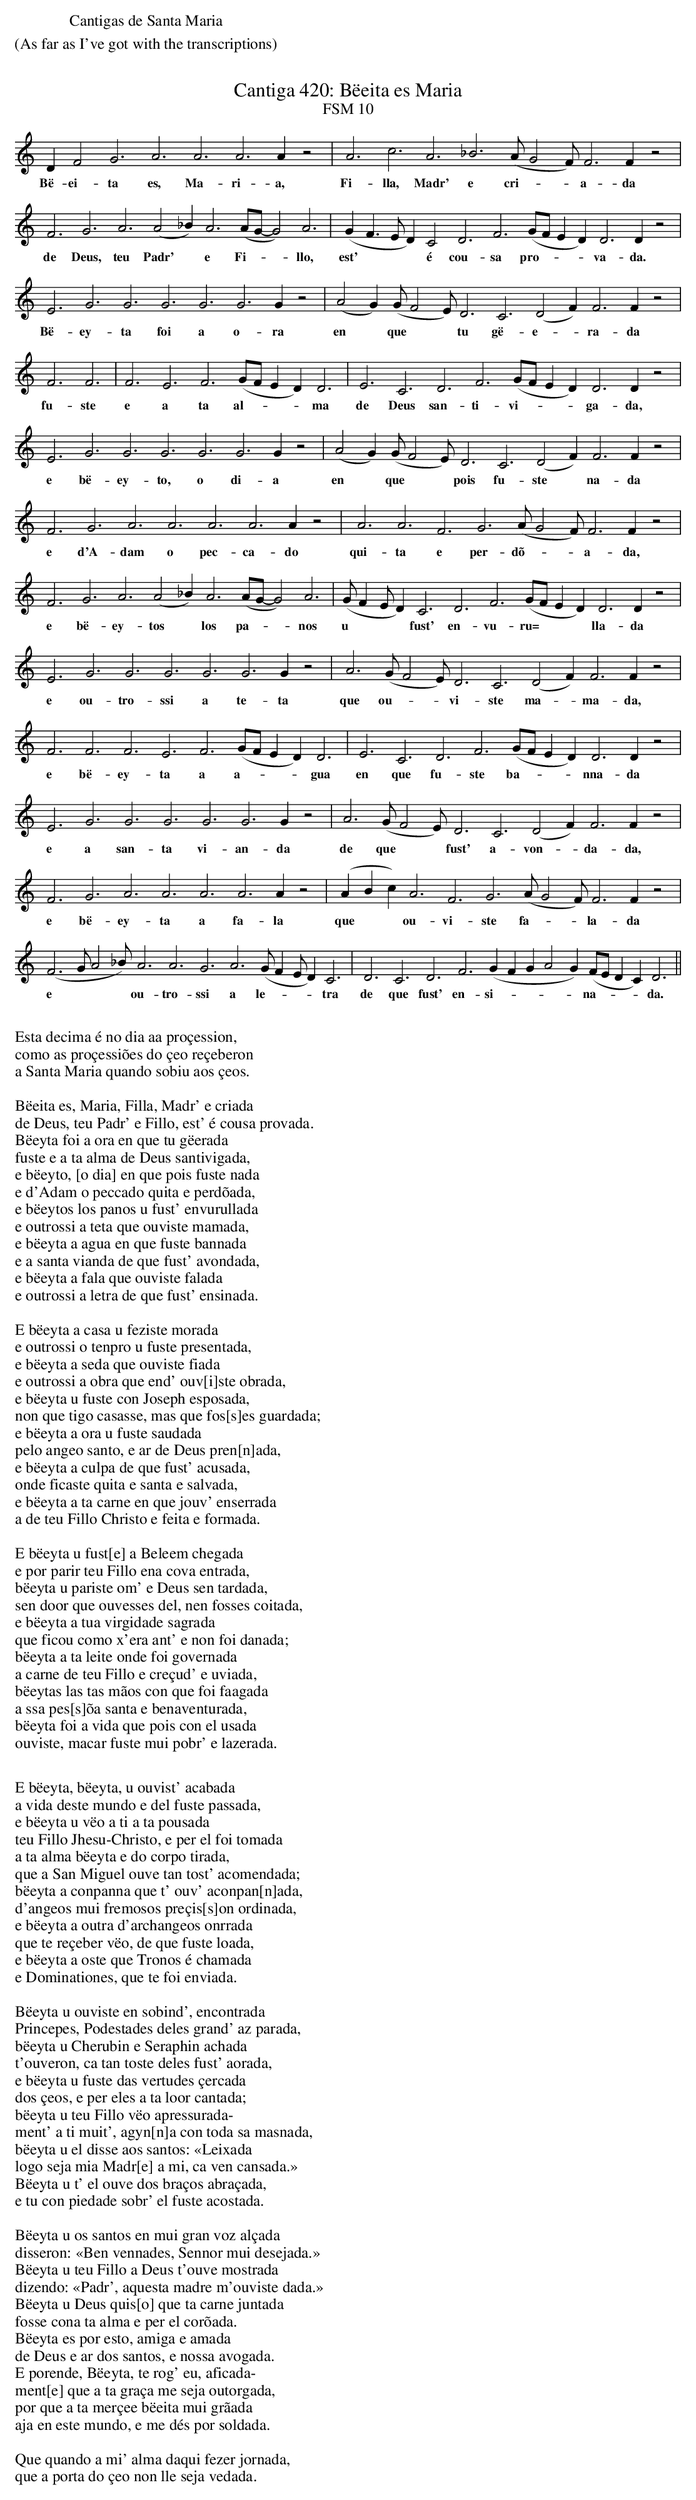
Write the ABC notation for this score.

X:1
T: Cantiga 420: Bëeita es Maria
M: none
L: 1/4
Q: 1/4=300
K: D Dorian
V:1
  D  F2 G3 A3  A3 A3 A z2|A3  c3   A3  _B3 (A/G2F/) F3 F z2 |
w:Bë-ei-ta es, Ma-ri-a,   Fi-lla, Madr' e   cri-**  a-da
  F3  G3    A3 (A2_B)  A3 (A/G/-G2) A3 |(GF>ED) C2  D3 F3 (G/F/ED) D3 D z2|
w:de Deus, teu  Padr'* e   Fi-**   llo, est'*** é cou-sa  pro-***  va-da.
  E3 G3 G3  G3 G3 G3 G z2|(A2G) (G/F2E/) D3 C3 (D2F) F3 F z2 |
w:Bë-ey-ta foi a  o-ra     en*   que**   tu gë- e-*  ra-da
  F3 F3 |F3 E3 F3 (G/F/ED) D3 | E3  C3   D3 F3 (G/F/ED) D3 D z2 |
w:fu-ste e  a  ta  al-***  ma   de Deus san-ti- vi-*** ga-da,
  E3 G3 G3 G3  G3 G3 G z2 |(A2G) (G/F2E/) D3  C3 (D2F) F3 F z2|
w:e  bë-ey-to, o  di-a      en*   que**  pois fu- ste* na-da
  F3 G3  A3 A3 A3 A3 A z2 | A3 A3 F3 G3 (A/G2F/) F3 F z2  |
w:e d'A-dam o pec-ca-do     qui-ta e  per-dõ-** a- da,
  F3 G3 A3 (A2_B) A3 (A/G/-G2) A3 |(G/FE/D) C3   D3 F3 (G/F/ED) D3 D z2 |
w:e  bë-ey- tos* los  pa-**   nos   u***   fust' en-vu- ru=*** lla-da
  E3 G3  G3  G3 G3 G3 G z2| A3 (G/F2E/) D3  C3 (D2F) F3 F z2 |
w:e  ou-tro-ssi a  te-ta   que  ou-**   vi-ste  ma-* ma-da,
  F3 F3 F3 E3 F3 (G/F/ED) D3 | E3  C3 D3 F3 (G/F/ED)  D3  D z2 |
w:e  bë-ey-ta a   a-***  gua   en que fu-ste ba-***  nna-da
  E3 G3 G3  G3 G3 G3 G  z2|A3 (G/F2E/) D3   C3 (D2F) F3  F z2 |
w:e   a san-ta vi-an-da    de  que**  fust' a-  von-*da-da,
  F3 G3 A3 A3 A3 A3  A z2 |(ABc)  A3 F3 G3 (A/G2F/) F3  F z2 |
w:e  bë-ey-ta a  fa-la      que** ou-vi-ste fa-**   la-da
 (F3G/A2_B/) A3  A3  G3 A3 (G/FE/D) C3 | D3  C3  D3   F3 (GFGA2G) (F/E/DC) D3 ||
w:e***       ou-tro-ssi a   le-***  tra  de que fust' en- si-****  na-***   da.
W:
W:Esta decima é no dia aa proçession,	% This tenth is on.the day to.the procession,
W:como as proçessiões do çeo reçeberon	% how the processions of.the heaven did.receive
W:a Santa Maria quando sobiu aos çeos.	% the Saint Maria when she.did.ascend to.the heavens.
W:
W:Bëeita es, Maria, Filla, Madr' e criada		% Blessed thou.art, Maria, Daughter, Mother and servant
W:de Deus, teu Padr' e Fillo, est' é cousa provada.	% of God, thy Father and Son, this is thing proven.
W:Bëeyta foi a ora en que tu gëerada			% Blessed was the hour in which thou conceived
W:fuste e a ta alma de Deus santivigada,		% were and thy own soul by God venerated,
W:e bëeyto, [o dia] en que pois fuste nada		% and blessed, the day on which thou.was born
W:e d'Adam o peccado quita e perdõada,			% and of Adam the sin discharged and pardoned,
W:e bëeytos los panos u fust' envurullada		% and blessed the cloths in.which thou.was wrapped
W:e outrossi a teta que ouviste mamada,			% and likewise the breast which thou.did suckle,
W:e bëeyta a agua en que fuste bannada			% and blessed the water in which thou.was bathed
W:e a santa vianda de que fust' avondada,		% and the holy meat by which thou.was abundant,
W:e bëeyta a fala que ouviste falada			% and blessed the speech that thou.did.hear spoken
W:e outrossi a letra de que fust' ensinada.		% and likewise the writing from which thou.was taught.
W:
W:E bëeyta a casa u feziste morada			% And blessed the house in.which thou.did live
W:e outrossi o tenpro u fuste presentada,		% and likewise the temple in.which thou.was presented,
W:e bëeyta a seda que ouviste fiada			% and blessed the silk that thou.did spin
W:e outrossi a obra que end' ouv[i]ste obrada,		% and likewise the work that thence thou.did execute,
W:e bëeyta u fuste con Joseph esposada,			% and blessed when thou.was with Joseph espoused,
W:non que tigo casasse, mas que fos[s]es guardada;	% who would not have.married thee, but that thou.should.be protected;
W:e bëeyta a ora u fuste saudada			% and blessed the hour in.which thou.was greeted
W:pelo angeo santo, e ar de Deus pren[n]ada,		% by the holy angel, and now by God pregnant,
W:e bëeyta a culpa de que fust' acusada,		% and blessed the guilt of which thou.was accused,
W:onde ficaste quita e santa e salvada,			% in.which thou.remained discharged and holy and saved,
W:e bëeyta a ta carne en que jouv' enserrada		% and blessed thy own flesh in which would.lie hidden
W:a de teu Fillo Christo e feita e formada.		% (to of) thy Son Christo both made and formed.
W:
W:E bëeyta u fust[e] a Beleem chegada			% And blessed when thou.were at Beleem arrived
W:e por parir teu Fillo ena cova entrada,		% and for to.give.birth.to thy Son into.the cave entered,
W:bëeyta u pariste om' e Deus sen tardada,		% blessed when thou.gave.birth.to man and God without delay,
W:sen door que ouvesses del, nen fosses coitada,
					% without pain that thou.might.have from.him, nor might thou.be unhappy,
W:e bëeyta a tua virgidade sagrada			% and blessed thy own sacred virginity
W:que ficou como x'era ant' e non foi danada;		% that did.remain as it.was before and was not damaged;
W:bëeyta a ta leite onde foi governada			% blessed thy own milk in.which he.was fed
W:a carne de teu Fillo e creçud' e uviada,		% the flesh of thy Son both developed and safeguarded
W:bëeytas las tas mãos con que foi faagada		% blessed thy own hands with which he.was nutured
W:a ssa pes[s]õa santa e benaventurada,			% his own holy person and blessed woman,
W:bëeyta foi a vida que pois con el usada		% blessed was the life that when with him thou used to have,
W:ouviste, macar fuste mui pobr' e lazerada.		% though thou.were very poor and destitute.
W:
W:E bëeyta, bëeyta, u ouvist' acabada			% And blessed, blessed, when thou.had finished
W:a vida deste mundo e del fuste passada,		% the life of.this world and from.it thou passed,
W:e bëeyta u vëo a ti a ta pousada			% and blessed when came to thee thy own rest
W:teu Fillo Jhesu-Christo, e per el foi tomada		% thy Son Jhesu-Christo, and by him was taken
W:a ta alma bëeyta e do corpo tirada,			% thy own blessed soul and from.the body pulled.off.
W:que a San Miguel ouve tan tost' acomendada;		% that by Saint Miguel it.was at once entrusted;
W:bëeyta a conpanna que t' ouv' aconpan[n]ada,		% blessed the company that thee did accompany,
W:d'angeos mui fremosos preçis[s]on ordinada,		% of angels very beautiful procession ordered,
W:e bëeyta a outra d'archangeos onrrada			% and blessed the other by archangels honored
W:que te reçeber vëo, de que fuste loada,		% that to.receive thee came, by which thou.was praised,
W:e bëeyta a oste que Tronos é chamada			% and blessed the host that Tronos is called
W:e Dominationes, que te foi enviada.			% and Dominationes, that to.thee was sent.
W:
W:Bëeyta u ouviste en sobind', encontrada		% Blessed when thou, in ascending, met
W:Princepes, Podestades deles grand' az parada,		% Princepes, Podestades of.them great parade in troops,
W:bëeyta u Cherubin e Seraphin achada			% blessed when Cherubin and Seraphin had found
W:t'ouveron, ca tan toste deles fust' aorada,		% thee, because at once by.them thou.was adored,
W:e bëeyta u fuste das vertudes çercada			% and blessed when thou.was by.the virtues surrounded
W:dos çeos, e per eles a ta loor cantada;		% of.the heavens, and by them thy own praise sung;
W:bëeyta u teu Fillo vëo apressurada-			% blessed when thy Son came hurriedly -
W:ment' a ti muit', agyn[n]a con toda sa masnada,	% he.noted thee well, again with all his company,
W:bëeyta u el disse aos santos: «Leixada		% blessed when he did.say to.the saints: "Left
W:logo seja mia Madr[e] a mi, ca ven cansada.»		% at.once might.be my Mother to me, because she.comes tired."
W:Bëeyta u t' el ouve dos braços abraçada,		% Blessed when thee he did by.the arms embrace,
W:e tu con piedade sobr' el fuste acostada.		% and thou with devotion on him did lean.
W:
W:Bëeyta u os santos en mui gran voz alçada		% Blessed when the saints in very great voice raised
W:disseron: «Ben vennades, Sennor mui desejada.»	% did.say: "Well that you.came, Lady greatly desired."
W:Bëeyta u teu Fillo a Deus t'ouve mostrada		% Blessed when thy Son to God thee did show
W:dizendo: «Padr', aquesta madre m'ouviste dada.»	% saying: "Father, this mother to.me thou.did give."
W:Bëeyta u Deus quis[o] que ta carne juntada		% Blessed when God did.desire.he who thy flesh joined
W:fosse cona ta alma e per el corõada.			% should.be with thy own soul and by him crowned.
W:Bëeyta es por esto, amiga e amada			% Blessed thou.art for this, friend and beloved
W:de Deus e ar dos santos, e nossa avogada.		% of God and now of.the saints, and our advocate.
W:E porende, Bëeyta, te rog' eu, aficada-		% And therefore, Blessed.one, I pray thee, tormented.one -
W:ment[e] que a ta graça me seja outorgada,		% let.him.note that thy own grace to.me might.be granted,
W:por que a ta merçee bëeita mui grãada			% so that thy own blessed mercy most noble
W:aja en este mundo, e me dés por soldada.		% I.might.have in this world, and to.me thou.should.give for payment.
W:
W:Que quando a mi' alma daqui fezer jornada,		% That when my own soul from.here should.make journey,
W:que a porta do çeo non lle seja vedada.		% that the door of.the heaven to.it might not be barred.
